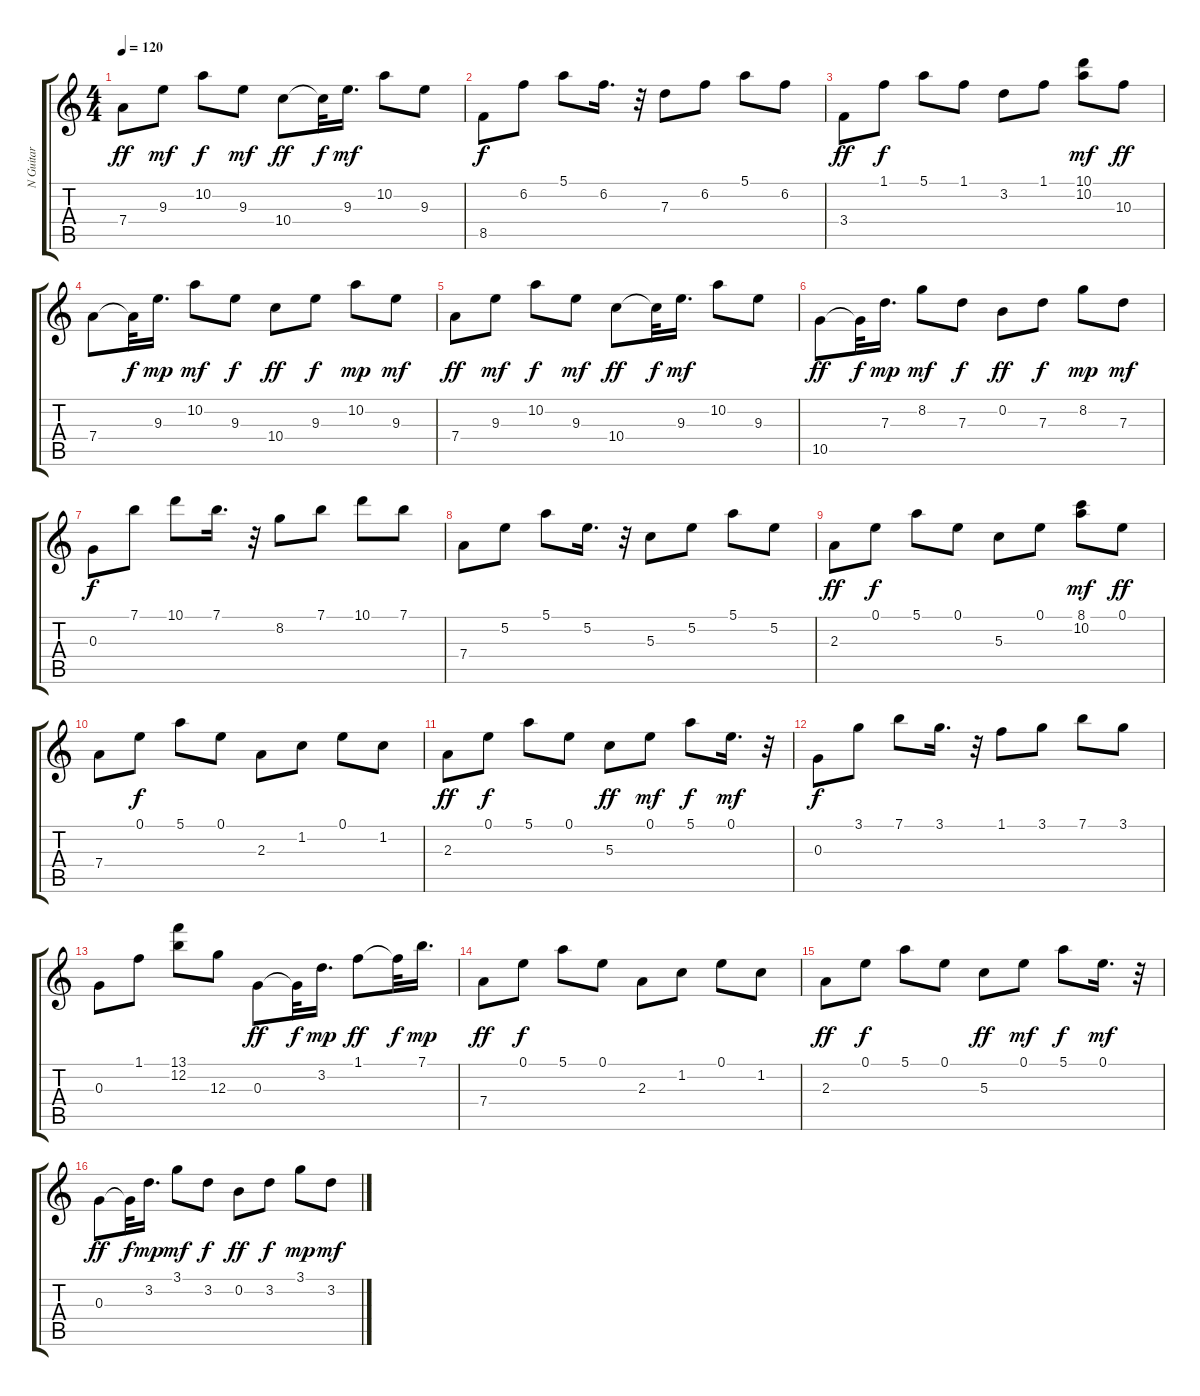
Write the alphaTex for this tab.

\track ("N Guitar" "N Guitar") {instrument acousticguitarnylon}
\staff {score tabs}
\tuning (E4 B3 G3 D3 A2 E2) {hide}
\ts (4 4)
\tempo 120
\clef g2
\ks c
7.4.8{dy ff} 9.3.8{dy mf} 10.2.8{dy f} 9.3.8{dy mf} 10.4.8{dy ff} 10.4{t}.32{dy f} 9.3.16{d dy mf} 10.2.8 9.3.8 |
8.5.8{dy f} 6.2.8 5.1.8 6.2.16{d} r.32 7.3.8 6.2.8 5.1.8 6.2.8 |
3.4.8{dy ff} 1.1.8{dy f} 5.1.8 1.1.8 3.2.8 1.1.8 (10.1 10.2).8{dy mf} 10.3.8{dy ff} |
7.4.8 7.4{t}.32{dy f} 9.3.16{d dy mp} 10.2.8{dy mf} 9.3.8{dy f} 10.4.8{dy ff} 9.3.8{dy f} 10.2.8{dy mp} 9.3.8{dy mf} |
7.4.8{dy ff} 9.3.8{dy mf} 10.2.8{dy f} 9.3.8{dy mf} 10.4.8{dy ff} 10.4{t}.32{dy f} 9.3.16{d dy mf} 10.2.8 9.3.8 |
10.5.8{dy ff} 10.5{t}.32{dy f} 7.3.16{d dy mp} 8.2.8{dy mf} 7.3.8{dy f} 0.2.8{dy ff} 7.3.8{dy f} 8.2.8{dy mp} 7.3.8{dy mf} |
0.3.8{dy f} 7.1.8 10.1.8 7.1.16{d} r.32 8.2.8 7.1.8 10.1.8 7.1.8 |
7.4.8 5.2.8 5.1.8 5.2.16{d} r.32 5.3.8 5.2.8 5.1.8 5.2.8 |
2.3.8{dy ff} 0.1.8{dy f} 5.1.8 0.1.8 5.3.8 0.1.8 (8.1 10.2).8{dy mf} 0.1.8{dy ff} |
7.4.8 0.1.8{dy f} 5.1.8 0.1.8 2.3.8 1.2.8 0.1.8 1.2.8 |
2.3.8{dy ff} 0.1.8{dy f} 5.1.8 0.1.8 5.3.8{dy ff} 0.1.8{dy mf} 5.1.8{dy f} 0.1.16{d dy mf} r.32 |
0.3.8{dy f} 3.1.8 7.1.8 3.1.16{d} r.32 1.1.8 3.1.8 7.1.8 3.1.8 |
0.3.8 1.1.8 (13.1 12.2).8 12.3.8 0.3.8{dy ff} 0.3{t}.32{dy f} 3.2.16{d dy mp} 1.1.8{dy ff} 1.1{t}.32{dy f} 7.1.16{d dy mp} |
7.4.8{dy ff} 0.1.8{dy f} 5.1.8 0.1.8 2.3.8 1.2.8 0.1.8 1.2.8 |
2.3.8{dy ff} 0.1.8{dy f} 5.1.8 0.1.8 5.3.8{dy ff} 0.1.8{dy mf} 5.1.8{dy f} 0.1.16{d dy mf} r.32 |
0.3.8{dy ff} 0.3{t}.32{dy f} 3.2.16{d dy mp} 3.1.8{dy mf} 3.2.8{dy f} 0.2.8{dy ff} 3.2.8{dy f} 3.1.8{dy mp} 3.2.8{dy mf}
